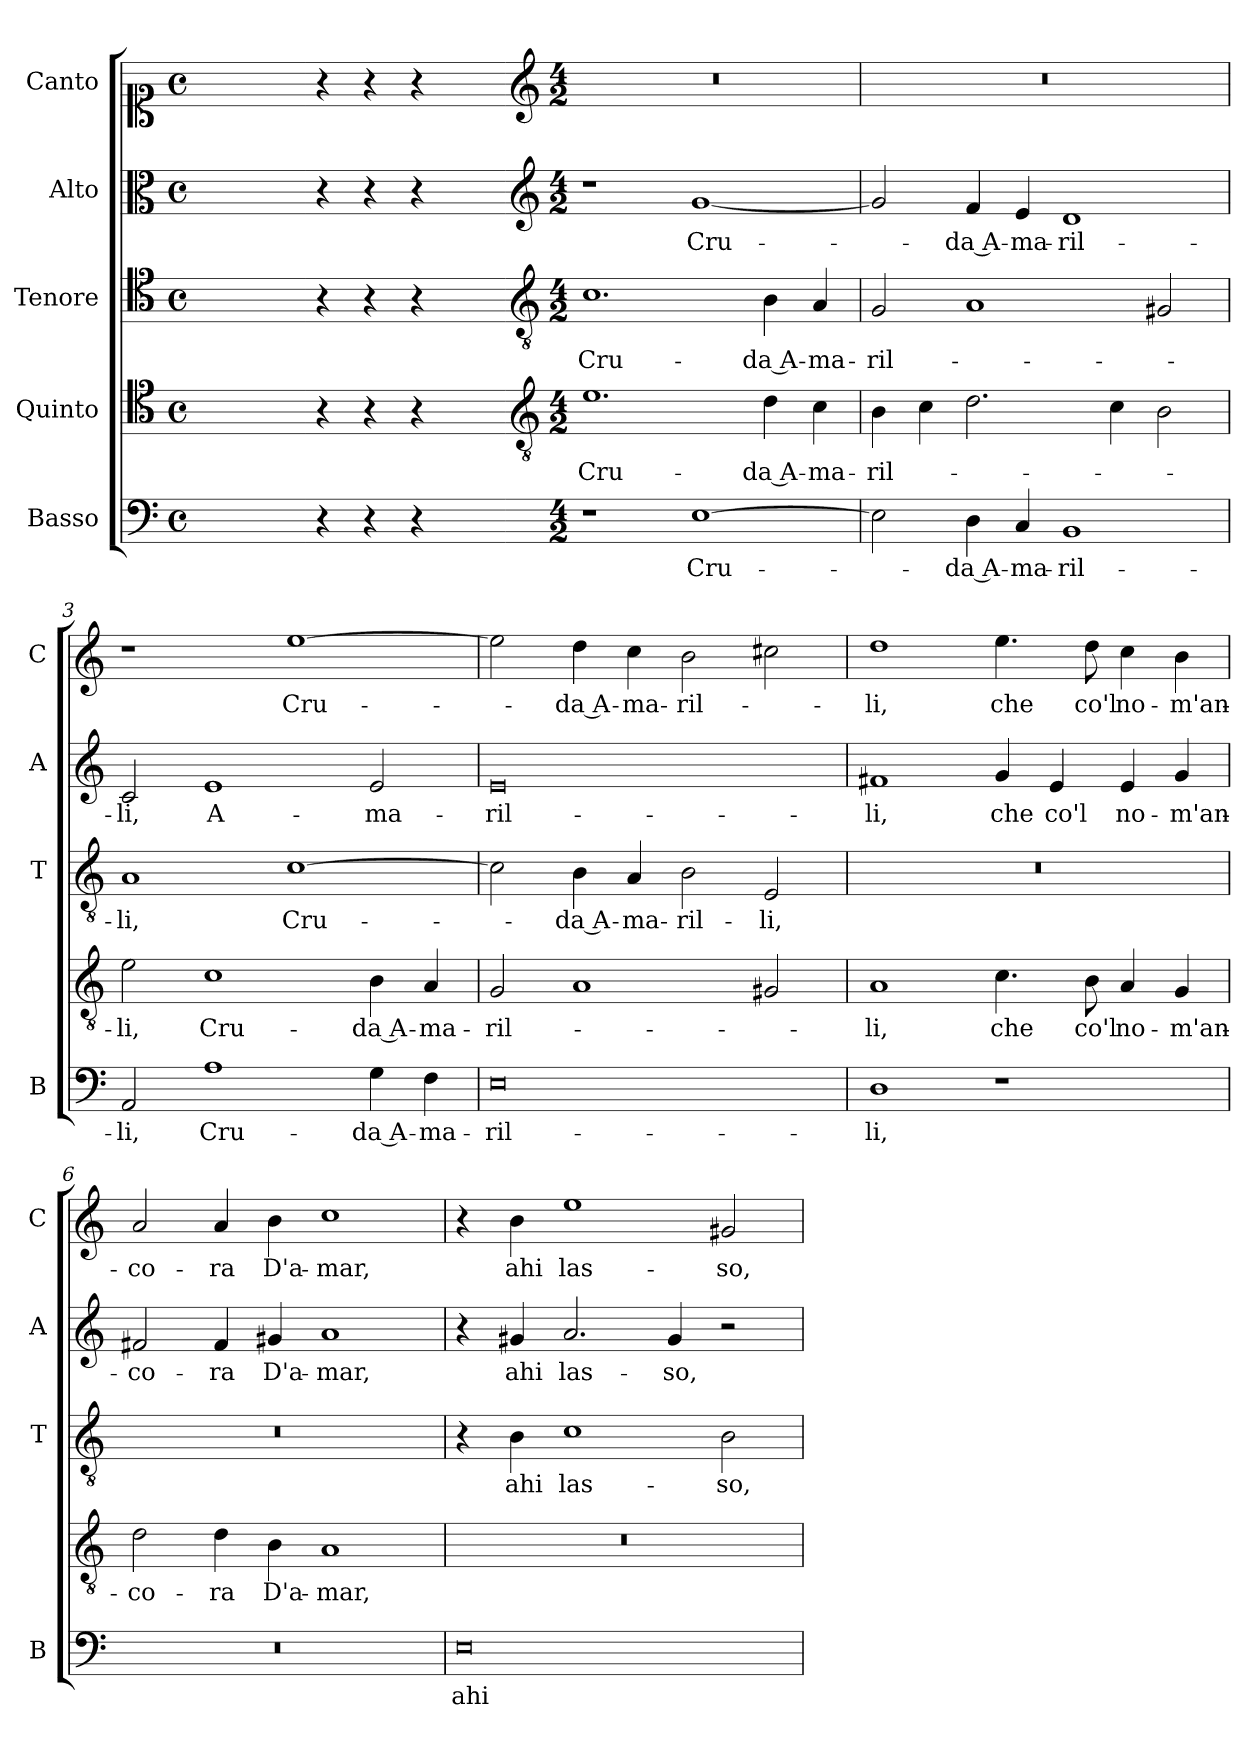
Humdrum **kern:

**kern	**text	**kern	**text	**kern	**text	**kern	**text	**kern	**text
*part5	*part5	*part4	*part4	*part3	*part3	*part2	*part2	*part1	*part1
*staff5	*staff5	*staff4	*staff4	*staff3	*staff3	*staff2	*staff2	*staff1	*staff1
*I"Basso	*	*I"Quinto	*	*I"Tenore	*	*I"Alto	*	*I"Canto	*
*I'B	*	*	*	*I'T	*	*I'A	*	*I'C	*
*clefF4	*	*clefC4	*	*clefC4	*	*clefC3	*	*clefC1	*
*k[]	*	*k[]	*	*k[]	*	*k[]	*	*k[]	*
*C:	*	*C:	*	*C:	*	*C:	*	*C:	*
*M4/4	*	*M4/4	*	*M4/4	*	*M4/4	*	*M4/4	*
*met(c)	*	*met(c)	*	*met(c)	*	*met(c)	*	*met(c)	*
=	=	=	=	=	=	=	=	=	=
1ryy	.	1ryy	.	1ryy	.	1ryy	.	1ryy	.
=1X-	=1X-	=1X-	=1X-	=1X-	=1X-	=1X-	=1X-	=1X-	=1X-
4r	.	4r	.	4r	.	4r	.	4r	.
4r	.	4r	.	4r	.	4r	.	4r	.
4r	.	4r	.	4r	.	4r	.	4r	.
4ryy	.	4ryy	.	4ryy	.	4ryy	.	4ryy	.
=1-	=1-	=1-	=1-	=1-	=1-	=1-	=1-	=1-	=1-
*	*	*clefGv2	*	*clefGv2	*	*clefG2	*	*clefG2	*
*M4/2	*	*M4/2	*	*M4/2	*	*M4/2	*	*M4/2	*
!	!	!	!LO:LY:b	!	!LO:LY:b	!	!	!	!
1r	.	1.e	Cru-	1.c	Cru-	1r	.	0r	.
!	!LO:LY:b	!	!	!	!	!	!LO:LY:b	!	!
[1E	Cru-	.	.	.	.	[1g	Cru-	.	.
!	!	!	!LO:LY:b	!	!LO:LY:b	!	!	!	!
.	.	4d\	-da A-	4B\	-da A-	.	.	.	.
!	!	!	!LO:LY:b	!	!LO:LY:b	!	!	!	!
.	.	4c\	-ma-	4A/	-ma-	.	.	.	.
=2	=2	=2	=2	=2	=2	=2	=2	=2	=2
!	!	!	!LO:LY:b	!	!LO:LY:b	!	!	!	!
2E\]	.	4B\	-ril-	2G/	-ril-	2g/]	.	0r	.
.	.	4c\	.	.	.	.	.	.	.
!	!LO:LY:b	!	!	!	!	!	!LO:LY:b	!	!
4D\	-da A-	2.d\	.	1A	.	4f/	-da A-	.	.
!	!LO:LY:b	!	!	!	!	!	!LO:LY:b	!	!
4C/	-ma-	.	.	.	.	4e/	-ma-	.	.
!	!LO:LY:b	!	!	!	!	!	!LO:LY:b	!	!
1BB	-ril-	.	.	.	.	1d	-ril-	.	.
.	.	4c\	.	.	.	.	.	.	.
.	.	2B\	.	2G#X/	.	.	.	.	.
=3	=3	=3	=3	=3	=3	=3	=3	=3	=3
!	!LO:LY:b	!	!LO:LY:b	!	!LO:LY:b	!	!LO:LY:b	!	!
2AA/	-li,	2e\	-li,	1A	-li,	2c/	-li,	1r	.
!	!LO:LY:b	!	!LO:LY:b	!	!	!	!LO:LY:b	!	!
1A	Cru-	1c	Cru-	.	.	1e	A-	.	.
!	!	!	!	!	!LO:LY:b	!	!	!	!LO:LY:b
.	.	.	.	[1c	Cru-	.	.	[1ee	Cru-
!	!LO:LY:b	!	!LO:LY:b	!	!	!	!LO:LY:b	!	!
4G\	-da A-	4B\	-da A-	.	.	2e/	-ma-	.	.
!	!LO:LY:b	!	!LO:LY:b	!	!	!	!	!	!
4F\	-ma-	4A/	-ma-	.	.	.	.	.	.
!!LO:LB:g=z
=4	=4	=4	=4	=4	=4	=4	=4	=4	=4
!	!LO:LY:b	!	!LO:LY:b	!	!	!	!LO:LY:b	!	!
0E	-ril-	2G/	-ril-	2c\]	.	0e	-ril-	2ee\]	.
!	!	!	!	!	!LO:LY:b	!	!	!	!LO:LY:b
.	.	1A	.	4B\	-da A-	.	.	4dd\	-da A-
!	!	!	!	!	!LO:LY:b	!	!	!	!LO:LY:b
.	.	.	.	4A/	-ma-	.	.	4cc\	-ma-
!	!	!	!	!	!LO:LY:b	!	!	!	!LO:LY:b
.	.	.	.	2B\	-ril-	.	.	2b\	-ril-
!	!	!	!	!	!LO:LY:b	!	!	!	!
.	.	2G#X/	.	2E/	-li,	.	.	2cc#X\	.
=5	=5	=5	=5	=5	=5	=5	=5	=5	=5
!	!LO:LY:b	!	!LO:LY:b	!	!	!	!LO:LY:b	!	!LO:LY:b
1D	-li,	1A	-li,	0r	.	1f#X	-li,	1dd	-li,
!	!	!	!LO:LY:b	!	!	!	!LO:LY:b	!	!LO:LY:b
1r	.	4.c\	che	.	.	4g/	che	4.ee\	che
!	!	!	!	!	!	!	!LO:LY:b	!	!
.	.	.	.	.	.	4e/	co'l	.	.
!	!	!	!LO:LY:b	!	!	!	!	!	!LO:LY:b
.	.	8B\	co'l	.	.	.	.	8dd\	co'l
!	!	!	!LO:LY:b	!	!	!	!LO:LY:b	!	!LO:LY:b
.	.	4A/	no-	.	.	4e/	no-	4cc\	no-
!	!	!	!LO:LY:b	!	!	!	!LO:LY:b	!	!LO:LY:b
.	.	4G/	-m'an-	.	.	4g/	-m'an-	4b\	-m'an-
=6	=6	=6	=6	=6	=6	=6	=6	=6	=6
!	!	!	!LO:LY:b	!	!	!	!LO:LY:b	!	!LO:LY:b
0r	.	2d\	-co-	0r	.	2f#X/	-co-	2a/	-co-
!	!	!	!LO:LY:b	!	!	!	!LO:LY:b	!	!LO:LY:b
.	.	4d\	-ra	.	.	4f#/	-ra	4a/	-ra
!	!	!	!LO:LY:b	!	!	!	!LO:LY:b	!	!LO:LY:b
.	.	4B\	D'a-	.	.	4g#X/	D'a-	4b\	D'a-
!	!	!	!LO:LY:b	!	!	!	!LO:LY:b	!	!LO:LY:b
.	.	1A	-mar,	.	.	1a	-mar,	1cc	-mar,
=7	=7	=7	=7	=7	=7	=7	=7	=7	=7
!	!LO:LY:b	!	!	!	!	!	!	!	!
0E	ahi	0r	.	4r	.	4r	.	4r	.
!	!	!	!	!	!LO:LY:b	!	!LO:LY:b	!	!LO:LY:b
.	.	.	.	4B\	ahi	4g#X/	ahi	4b\	ahi
!	!	!	!	!	!LO:LY:b	!	!LO:LY:b	!	!LO:LY:b
.	.	.	.	1c	las-	2.a/	las-	1ee	las-
!	!	!	!	!	!	!	!LO:LY:b	!	!
.	.	.	.	.	.	4g#/	-so,	.	.
!	!	!	!	!	!LO:LY:b	!	!	!	!LO:LY:b
.	.	.	.	2B\	-so,	2r	.	2g#X/	-so,
=	=	=	=	=	=	=	=	=	=
*-	*-	*-	*-	*-	*-	*-	*-	*-	*-
